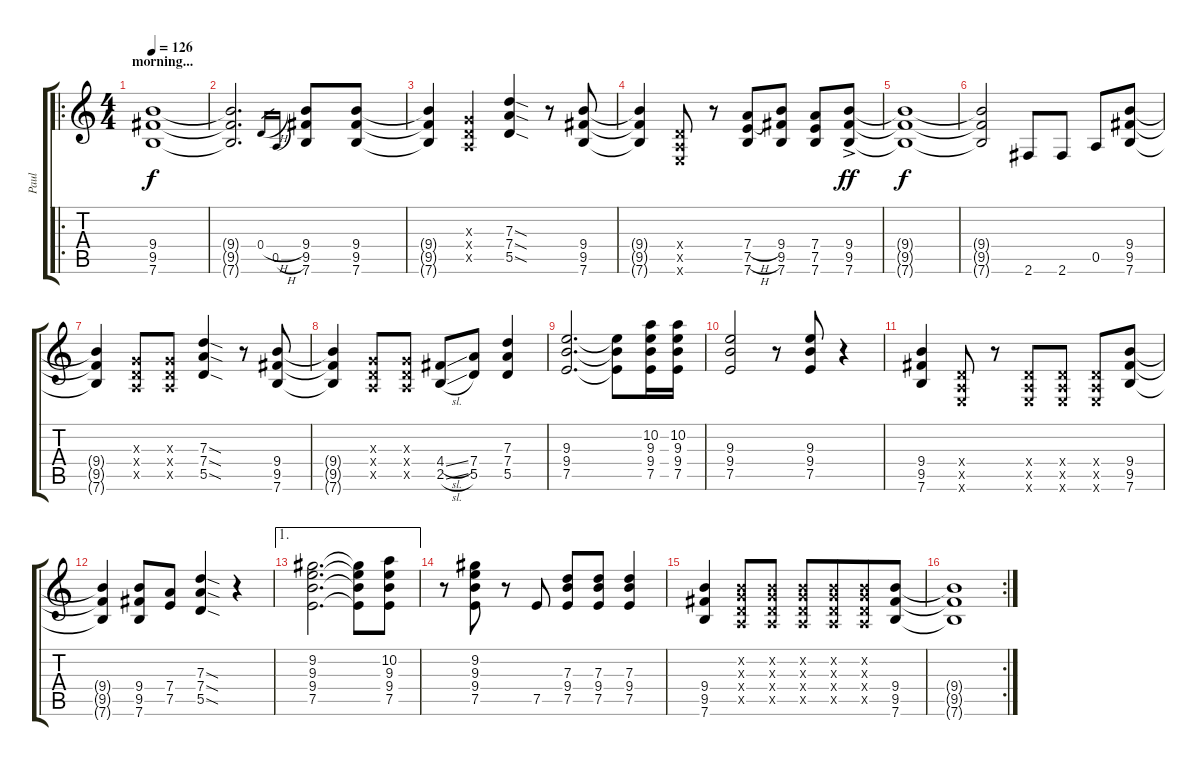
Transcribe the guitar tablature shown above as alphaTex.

\track ("Paul" "Paul") {instrument electricguitarclean}
\staff {score tabs}
\tuning (E4 B3 G3 D3 A2 E2) {hide}
\ro
\ts (4 4)
\section ("" "morning...")
\tempo 126
\clef g2
\ks c
(9.4 9.5 7.6).1{dy f} |
(9.4{t} 9.5{t} 7.6{t}).2{d} 0.4{h}.16{gr} 0.5{h}.16{gr} (9.4 9.5 7.6).8 (9.4 9.5 7.6).8 |
(9.4{t} 9.5{t} 7.6{t}).4 (0.3{x} 0.4{x} 0.5{x}).4 (7.3{sod} 7.4{sod} 5.5{sod}).4 r.8 (9.4 9.5 7.6).8 |
(9.4{t} 9.5{t} 7.6{t}).4 (0.4{x} 0.5{x} 0.6{x}).8 r.8 (7.4{h} 7.5{h} 7.6).8 (9.4 9.5 7.6).8 (7.4 7.5 7.6).8 (9.4 9.5 7.6{ac}).8{dy ff} |
(9.4{t} 9.5{t} 7.6{t}).1{dy f} |
(9.4{t} 9.5{t} 7.6{t}).2 2.6.8 2.6.8 0.5.8 (9.4 9.5 7.6).8 |
(9.4{t} 9.5{t} 7.6{t}).4 (0.3{x} 0.4{x} 0.5{x}).8 (0.3{x} 0.4{x} 0.5{x}).8 (7.3{sod} 7.4{sod} 5.5{sod}).4 r.8 (9.4 9.5 7.6).8 |
(9.4{t} 9.5{t} 7.6{t}).4 (0.3{x} 0.4{x} 0.5{x}).8 (0.3{x} 0.4{x} 0.5{x}).8 (4.4{sl} 2.5{sl}).8 (7.4 5.5).8 (7.3 7.4 5.5).4 |
(9.3 9.4 7.5).2{d} (9.3{t} 9.4{t} 7.5{t}).8 (10.2 9.3 9.4 7.5).16 (10.2 9.3 9.4 7.5).16 |
(9.3 9.4 7.5).2 r.8 (9.3 9.4 7.5).8 r.4 |
(9.4 9.5 7.6).4 (0.4{x} 0.5{x} 0.6{x}).8 r.8 (0.4{x} 0.5{x} 0.6{x}).8 (0.4{x} 0.5{x} 0.6{x}).8 (0.4{x} 0.5{x} 0.6{x}).8 (9.4 9.5 7.6).8 |
(9.4{t} 9.5{t} 7.6{t}).4 (9.4 9.5 7.6).8 (7.4 7.5).8 (7.3{sod} 7.4{sod} 5.5{sod}).4 r.4 |
\ae 1
(9.2 9.3 9.4 7.5).2{d} (9.2{t} 9.3{t} 9.4{t} 7.5{t}).8 (10.2 9.3 9.4 7.5).8 |
r.8 (9.2 9.3 9.4 7.5).8 r.8 7.5.8 (7.3 9.4 7.5).8 (7.3 9.4 7.5).8 (7.3 9.4 7.5).4 |
(9.4 9.5 7.6).4 (0.2{x} 0.3{x} 0.4{x} 0.5{x}).8 (0.2{x} 0.3{x} 0.4{x} 0.5{x}).8 (0.2{x} 0.3{x} 0.4{x} 0.5{x}).8 (0.2{x} 0.3{x} 0.4{x} 0.5{x}).8{beam merge} (0.2{x} 0.3{x} 0.4{x} 0.5{x}).8 (9.4 9.5 7.6).8 |
\rc 2
(9.4{t} 9.5{t} 7.6{t}).1
